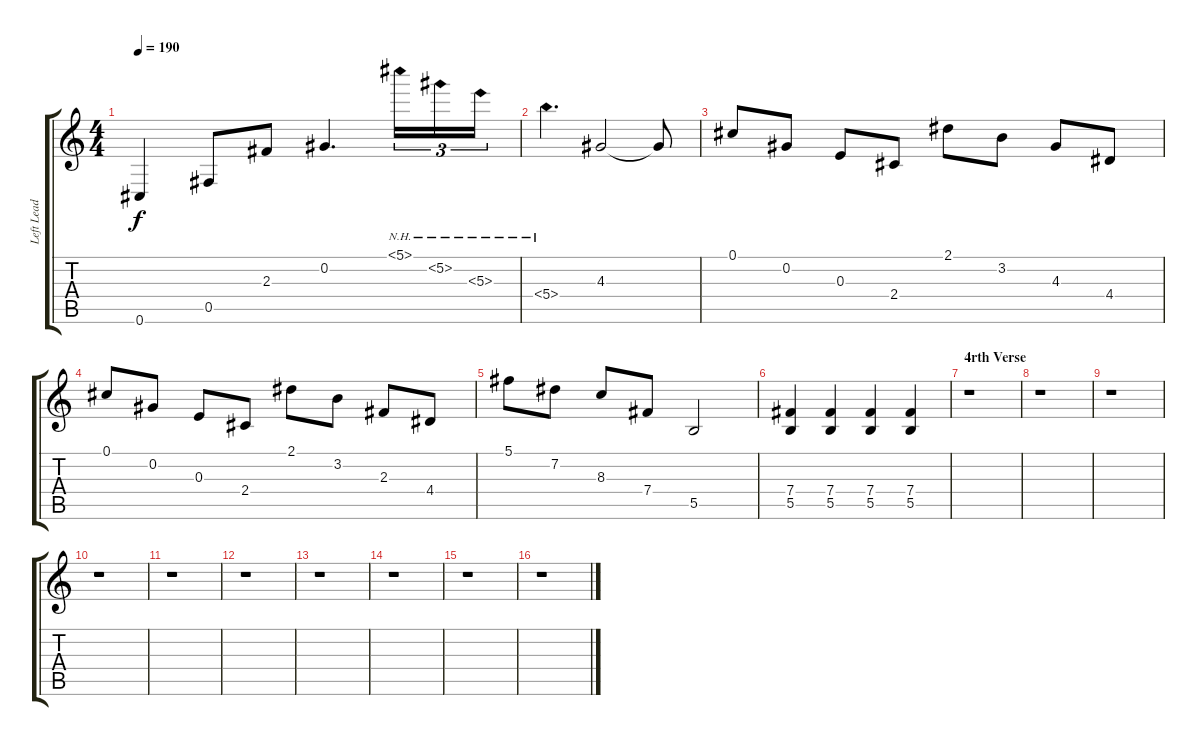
\track ("Left Lead Guitar (Lead Guitar)" "Left Lead ") {instrument distortionguitar}
\staff {score tabs}
\tuning (Db4 Ab3 E3 B2 Gb2 Db2) {hide}
\ts (4 4)
\tempo 190
\clef g2
\ks c
0.6.4{dy f} 0.5.8 2.3.8 0.2.4{d} 5.1{nh}.16{tu (3 2)} 5.2{nh}.16{tu (3 2)} 5.3{nh}.16{tu (3 2)} |
5.4{nh}.4{d} 4.3.2 4.3{t}.8 |
0.1.8 0.2.8 0.3.8 2.4.8 2.1.8 3.2.8 4.3.8 4.4.8 |
0.1.8 0.2.8 0.3.8 2.4.8 2.1.8 3.2.8 2.3.8 4.4.8 |
5.1.8 7.2.8 8.3.8 7.4.8 5.5.2 |
(7.4 5.5).4 (7.4 5.5).4 (7.4 5.5).4 (7.4 5.5).4 |
\section ("" "4rth Verse")
r.1 |
r.1 |
r.1 |
r.1 |
r.1 |
r.1 |
r.1 |
r.1 |
r.1 |
r.1
